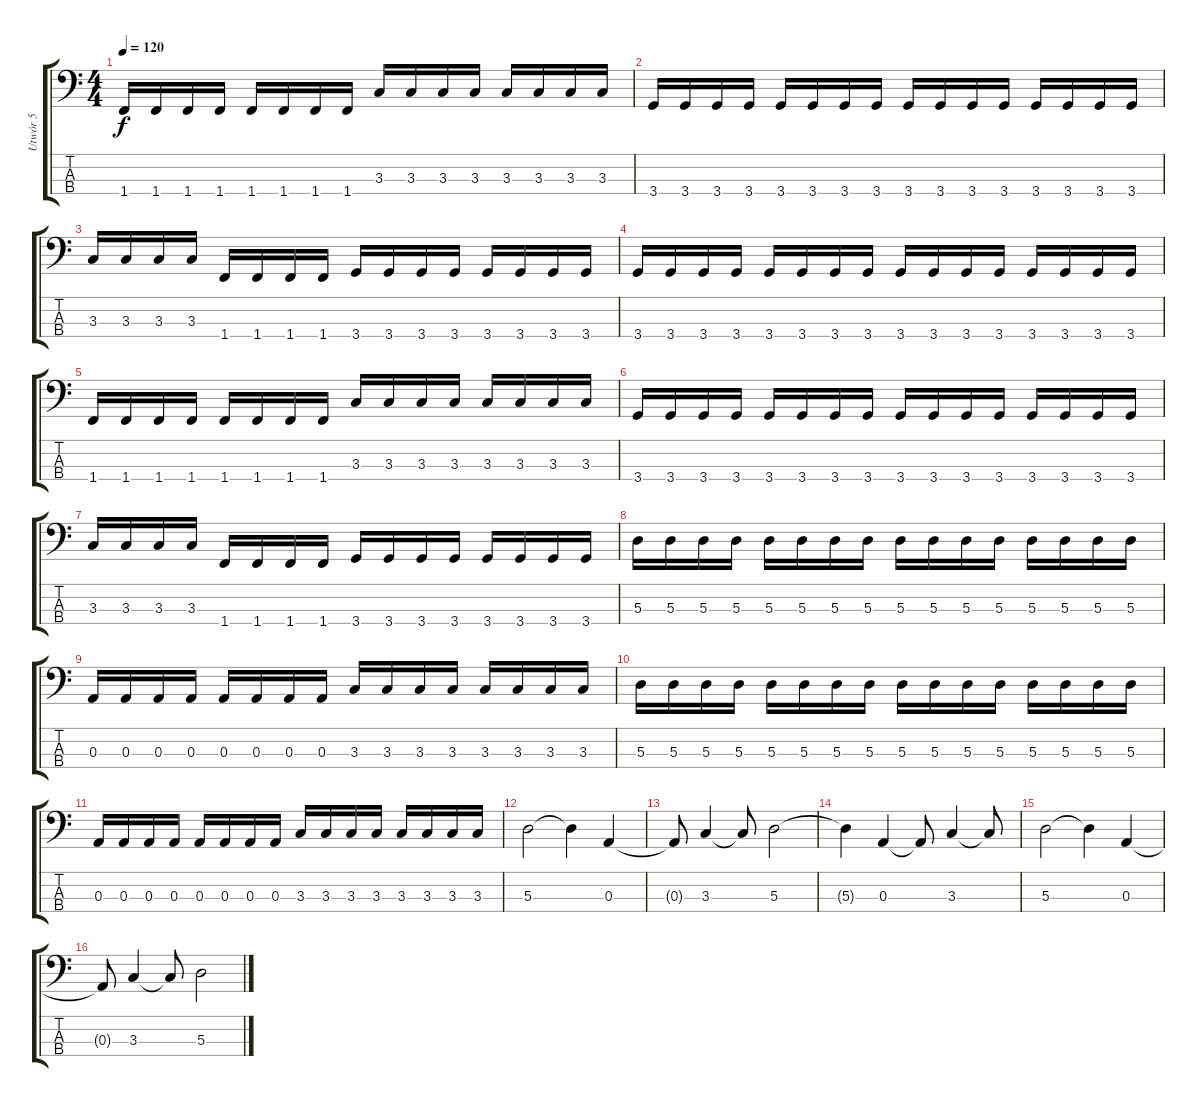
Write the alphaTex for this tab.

\track ("Utwór 5" "Utwór 5") {instrument electricbasspick}
\staff {score tabs}
\tuning (G2 D2 A1 E1) {hide}
\ts (4 4)
\tempo 120
\clef f4
\ks c
1.4.16{dy f} 1.4.16 1.4.16 1.4.16 1.4.16 1.4.16 1.4.16 1.4.16 3.3.16 3.3.16 3.3.16 3.3.16 3.3.16 3.3.16 3.3.16 3.3.16 |
3.4.16 3.4.16 3.4.16 3.4.16 3.4.16 3.4.16 3.4.16 3.4.16 3.4.16 3.4.16 3.4.16 3.4.16 3.4.16 3.4.16 3.4.16 3.4.16 |
3.3.16 3.3.16 3.3.16 3.3.16 1.4.16 1.4.16 1.4.16 1.4.16 3.4.16 3.4.16 3.4.16 3.4.16 3.4.16 3.4.16 3.4.16 3.4.16 |
3.4.16 3.4.16 3.4.16 3.4.16 3.4.16 3.4.16 3.4.16 3.4.16 3.4.16 3.4.16 3.4.16 3.4.16 3.4.16 3.4.16 3.4.16 3.4.16 |
1.4.16 1.4.16 1.4.16 1.4.16 1.4.16 1.4.16 1.4.16 1.4.16 3.3.16 3.3.16 3.3.16 3.3.16 3.3.16 3.3.16 3.3.16 3.3.16 |
3.4.16 3.4.16 3.4.16 3.4.16 3.4.16 3.4.16 3.4.16 3.4.16 3.4.16 3.4.16 3.4.16 3.4.16 3.4.16 3.4.16 3.4.16 3.4.16 |
3.3.16 3.3.16 3.3.16 3.3.16 1.4.16 1.4.16 1.4.16 1.4.16 3.4.16 3.4.16 3.4.16 3.4.16 3.4.16 3.4.16 3.4.16 3.4.16 |
5.3.16 5.3.16 5.3.16 5.3.16 5.3.16 5.3.16 5.3.16 5.3.16 5.3.16 5.3.16 5.3.16 5.3.16 5.3.16 5.3.16 5.3.16 5.3.16 |
0.3.16 0.3.16 0.3.16 0.3.16 0.3.16 0.3.16 0.3.16 0.3.16 3.3.16 3.3.16 3.3.16 3.3.16 3.3.16 3.3.16 3.3.16 3.3.16 |
5.3.16 5.3.16 5.3.16 5.3.16 5.3.16 5.3.16 5.3.16 5.3.16 5.3.16 5.3.16 5.3.16 5.3.16 5.3.16 5.3.16 5.3.16 5.3.16 |
0.3.16 0.3.16 0.3.16 0.3.16 0.3.16 0.3.16 0.3.16 0.3.16 3.3.16 3.3.16 3.3.16 3.3.16 3.3.16 3.3.16 3.3.16 3.3.16 |
5.3.2 5.3{t}.4 0.3.4 |
0.3{t}.8 3.3.4 3.3{t}.8 5.3.2 |
5.3{t}.4 0.3.4 0.3{t}.8 3.3.4 3.3{t}.8 |
5.3.2 5.3{t}.4 0.3.4 |
0.3{t}.8 3.3.4 3.3{t}.8 5.3.2
